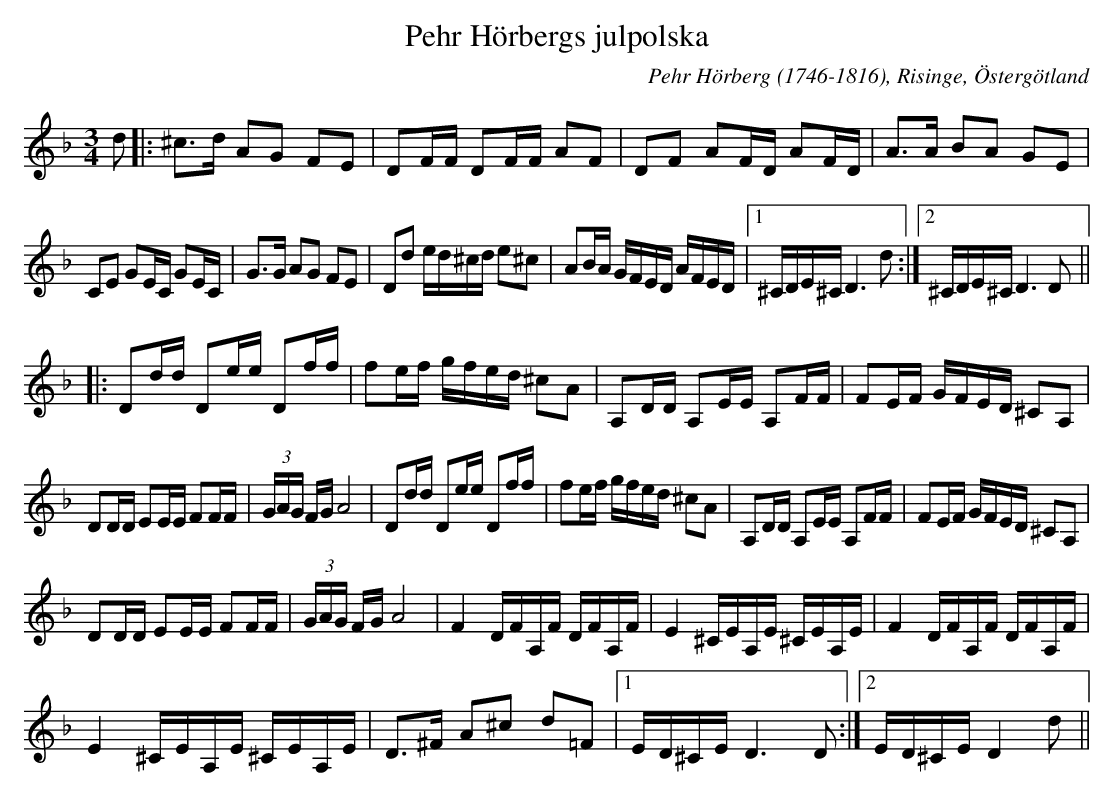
X:1
T:Pehr H\"orbergs julpolska
C:Pehr H\"orberg (1746-1816), Risinge, \"Osterg\"otland
M:3/4
L:1/16
K:Dm
d2|:^c3d A2G2 F2E2|D2FF D2FF A2F2|D2F2 A2FD A2FD|A3A B2A2 G2E2|
C2E2 G2EC G2EC|G3G A2G2 F2E2|D2d2 ed^cd e2^c2|A2BA GFED AFED|1 ^CDE^C D6 d2:|2 ^CDE^C D6 D2||
|:D2dd D2ee D2ff|f2ef gfed ^c2A2|A,2DD A,2EE A,2FF|F2EF GFED ^C2A,2|
D2DD E2EE F2FF|(3GAG FG A8|D2dd D2ee D2ff|f2ef gfed ^c2A2|A,2DD A,2EE A,2FF|F2EF GFED ^C2A,2|
D2DD E2EE F2FF|(3GAG FG A8|F4 DFA,F DFA,F|E4 ^CEA,E ^CEA,E|F4 DFA,F DFA,F|
E4 ^CEA,E ^CEA,E|D3^F A2^c2 d2=F2|1 ED^CE D6 D2:|2 ED^CE D4 d2||
